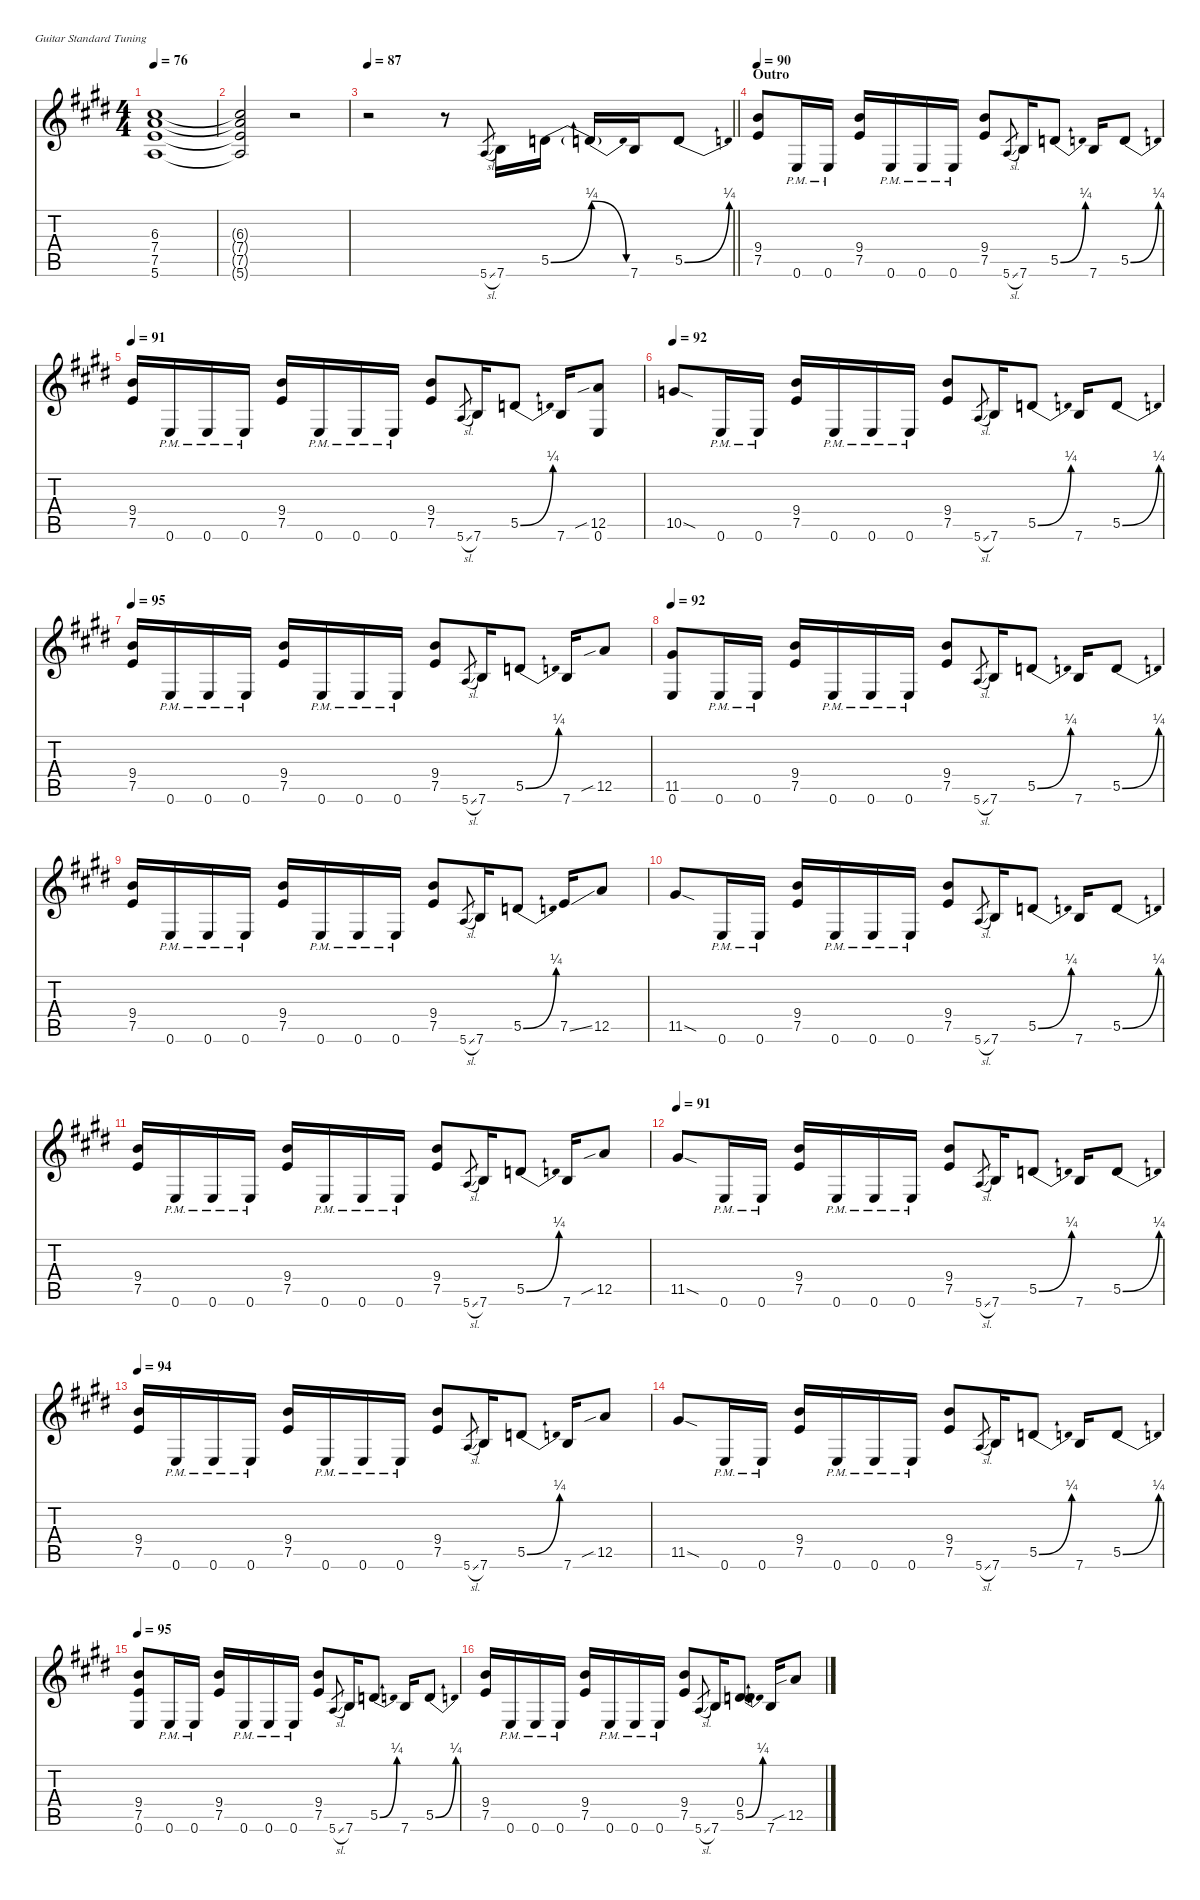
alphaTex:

\defaultSystemsLayout 4
\hideDynamics
\bracketExtendMode nobrackets
\singleTrackTrackNamePolicy hidden
\multiTrackTrackNamePolicy hidden
\firstSystemTrackNameMode fullname
\firstSystemTrackNameOrientation horizontal
\otherSystemsTrackNameOrientation horizontal
\track ("Guitar 1" "od.guit.") {defaultSystemsLayout 4 instrument overdrivenguitar}
\staff {score tabs}
\tuning (E4 B3 G3 D3 A2 E2)
\ts (4 4)
\tempo 76
\clef g2
\ks e
(6.3{t acc #} 7.4{t acc forcenatural} 7.5{t acc forcenatural} 5.6{t acc forcenatural}).1{dy f beam Up} |
(6.3{t acc #} 7.4{t acc forcenatural} 7.5{t acc forcenatural} 5.6{t acc forcenatural}).2{beam Up} r.2{beam Up} |
\tempo 87
\barLineRight lightlight
r.2{beam Down} r.8{beam Down} 5.6{sl acc forcenatural}.8{gr dy mf beam Up} 7.6{acc forcenatural}.16{dy f beam Up} 5.5{be (bend 0 0 60 1) acc forcenatural}.16{beam Up} 5.5{be (release 0 1 60 0) t acc forcenatural}.16{beam Up} 7.6{acc forcenatural}.16{beam Up} 5.5{be (bend 0 0 60 1) acc forcenatural}.8{beam Up} |
\section ("" "Outro")
\tempo 90
(9.4{acc forcenatural} 7.5{acc forcenatural}).8{beam Up} 0.6{pm acc forcenatural}.16{beam Up} 0.6{pm acc forcenatural}.16{beam Up} (9.4{acc forcenatural} 7.5{acc forcenatural}).16{beam Up} 0.6{pm acc forcenatural}.16{beam Up} 0.6{pm acc forcenatural}.16{beam Up} 0.6{pm acc forcenatural}.16{beam Up} (9.4{acc forcenatural} 7.5{acc forcenatural}).8{beam Up} 5.6{sl acc forcenatural}.8{gr dy mf beam Up} 7.6{acc forcenatural}.16{dy f beam Up} 5.5{be (bend 0 0 30 1) acc forcenatural}.8{beam Up} 7.6{acc forcenatural}.16{beam Up} 5.5{be (bend 0 0 30 1) acc forcenatural}.8{beam Up} |
\tempo 91
(9.4{acc forcenatural} 7.5{acc forcenatural}).16{beam Up} 0.6{pm acc forcenatural}.16{beam Up} 0.6{pm acc forcenatural}.16{beam Up} 0.6{pm acc forcenatural}.16{beam Up} (9.4{acc forcenatural} 7.5{acc forcenatural}).16{beam Up} 0.6{pm acc forcenatural}.16{beam Up} 0.6{pm acc forcenatural}.16{beam Up} 0.6{pm acc forcenatural}.16{beam Up} (9.4{acc forcenatural} 7.5{acc forcenatural}).8{beam Up} 5.6{sl acc forcenatural}.8{gr dy mf beam Up} 7.6{acc forcenatural}.16{dy f beam Up} 5.5{be (bend 0 0 30 1) acc forcenatural}.8{beam Up} 7.6{acc forcenatural}.16{beam Up} (12.5{sib acc forcenatural} 0.6{acc forcenatural}).8{beam Up} |
\tempo 92
10.5{sod acc forcenatural}.8{beam Up} 0.6{pm acc forcenatural}.16{beam Up} 0.6{pm acc forcenatural}.16{beam Up} (9.4{acc forcenatural} 7.5{acc forcenatural}).16{beam Up} 0.6{pm acc forcenatural}.16{beam Up} 0.6{pm acc forcenatural}.16{beam Up} 0.6{pm acc forcenatural}.16{beam Up} (9.4{acc forcenatural} 7.5{acc forcenatural}).8{beam Up} 5.6{sl acc forcenatural}.8{gr dy mf beam Up} 7.6{acc forcenatural}.16{dy f beam Up} 5.5{be (bend 0 0 30 1) acc forcenatural}.8{beam Up} 7.6{acc forcenatural}.16{beam Up} 5.5{be (bend 0 0 30 1) acc forcenatural}.8{beam Up} |
\tempo 95
(9.4{acc forcenatural} 7.5{acc forcenatural}).16{dy mf beam Up} 0.6{pm acc forcenatural}.16{dy f beam Up} 0.6{pm acc forcenatural}.16{beam Up} 0.6{pm acc forcenatural}.16{beam Up} (9.4{acc forcenatural} 7.5{acc forcenatural}).16{beam Up} 0.6{pm acc forcenatural}.16{beam Up} 0.6{pm acc forcenatural}.16{beam Up} 0.6{pm acc forcenatural}.16{beam Up} (9.4{acc forcenatural} 7.5{acc forcenatural}).8{beam Up} 5.6{sl acc forcenatural}.8{gr dy mf beam Up} 7.6{acc forcenatural}.16{dy f beam Up} 5.5{be (bend 0 0 30 1) acc forcenatural}.8{beam Up} 7.6{acc forcenatural}.16{beam Up} 12.5{sib acc forcenatural}.8{beam Up} |
\tempo 92
(11.5{acc #} 0.6{acc forcenatural}).8{beam Up} 0.6{pm acc forcenatural}.16{beam Up} 0.6{pm acc forcenatural}.16{beam Up} (9.4{acc forcenatural} 7.5{acc forcenatural}).16{beam Up} 0.6{pm acc forcenatural}.16{beam Up} 0.6{pm acc forcenatural}.16{beam Up} 0.6{pm acc forcenatural}.16{beam Up} (9.4{acc forcenatural} 7.5{acc forcenatural}).8{beam Up} 5.6{sl acc forcenatural}.8{gr dy mf beam Up} 7.6{acc forcenatural}.16{dy f beam Up} 5.5{be (bend 0 0 30 1) acc forcenatural}.8{beam Up} 7.6{acc forcenatural}.16{beam Up} 5.5{be (bend 0 0 30 1) acc forcenatural}.8{beam Up} |
(9.4{acc forcenatural} 7.5{acc forcenatural}).16{beam Up} 0.6{pm acc forcenatural}.16{beam Up} 0.6{pm acc forcenatural}.16{beam Up} 0.6{pm acc forcenatural}.16{beam Up} (9.4{acc forcenatural} 7.5{acc forcenatural}).16{beam Up} 0.6{pm acc forcenatural}.16{beam Up} 0.6{pm acc forcenatural}.16{beam Up} 0.6{pm acc forcenatural}.16{beam Up} (9.4{acc forcenatural} 7.5{acc forcenatural}).8{beam Up} 5.6{sl acc forcenatural}.8{gr dy mf beam Up} 7.6{acc forcenatural}.16{dy f beam Up} 5.5{be (bend 0 0 30 1) acc forcenatural}.8{beam Up} 7.5{ss acc forcenatural}.16{beam Up} 12.5{acc forcenatural}.8{beam Up} |
11.5{sod acc #}.8{beam Up} 0.6{pm acc forcenatural}.16{beam Up} 0.6{pm acc forcenatural}.16{beam Up} (9.4{acc forcenatural} 7.5{acc forcenatural}).16{beam Up} 0.6{pm acc forcenatural}.16{beam Up} 0.6{pm acc forcenatural}.16{beam Up} 0.6{pm acc forcenatural}.16{beam Up} (9.4{acc forcenatural} 7.5{acc forcenatural}).8{beam Up} 5.6{sl acc forcenatural}.8{gr dy mf beam Up} 7.6{acc forcenatural}.16{dy f beam Up} 5.5{be (bend 0 0 30 1) acc forcenatural}.8{beam Up} 7.6{acc forcenatural}.16{beam Up} 5.5{be (bend 0 0 30 1) acc forcenatural}.8{beam Up} |
(9.4{acc forcenatural} 7.5{acc forcenatural}).16{beam Up} 0.6{pm acc forcenatural}.16{beam Up} 0.6{pm acc forcenatural}.16{beam Up} 0.6{pm acc forcenatural}.16{beam Up} (9.4{acc forcenatural} 7.5{acc forcenatural}).16{beam Up} 0.6{pm acc forcenatural}.16{beam Up} 0.6{pm acc forcenatural}.16{beam Up} 0.6{pm acc forcenatural}.16{beam Up} (9.4{acc forcenatural} 7.5{acc forcenatural}).8{beam Up} 5.6{sl acc forcenatural}.8{gr dy mf beam Up} 7.6{acc forcenatural}.16{dy f beam Up} 5.5{be (bend 0 0 30 1) acc forcenatural}.8{beam Up} 7.6{acc forcenatural}.16{beam Up} 12.5{sib acc forcenatural}.8{beam Up} |
\tempo 91
11.5{sod acc #}.8{beam Up} 0.6{pm acc forcenatural}.16{beam Up} 0.6{pm acc forcenatural}.16{beam Up} (9.4{acc forcenatural} 7.5{acc forcenatural}).16{beam Up} 0.6{pm acc forcenatural}.16{beam Up} 0.6{pm acc forcenatural}.16{beam Up} 0.6{pm acc forcenatural}.16{beam Up} (9.4{acc forcenatural} 7.5{acc forcenatural}).8{beam Up} 5.6{sl acc forcenatural}.8{gr dy mf beam Up} 7.6{acc forcenatural}.16{dy f beam Up} 5.5{be (bend 0 0 30 1) acc forcenatural}.8{beam Up} 7.6{acc forcenatural}.16{beam Up} 5.5{be (bend 0 0 30 1) acc forcenatural}.8{beam Up} |
\tempo 94
(9.4{acc forcenatural} 7.5{acc forcenatural}).16{beam Up} 0.6{pm acc forcenatural}.16{beam Up} 0.6{pm acc forcenatural}.16{beam Up} 0.6{pm acc forcenatural}.16{beam Up} (9.4{acc forcenatural} 7.5{acc forcenatural}).16{beam Up} 0.6{pm acc forcenatural}.16{beam Up} 0.6{pm acc forcenatural}.16{beam Up} 0.6{pm acc forcenatural}.16{beam Up} (9.4{acc forcenatural} 7.5{acc forcenatural}).8{beam Up} 5.6{sl acc forcenatural}.8{gr dy mf beam Up} 7.6{acc forcenatural}.16{dy f beam Up} 5.5{be (bend 0 0 30 1) acc forcenatural}.8{beam Up} 7.6{acc forcenatural}.16{beam Up} 12.5{sib acc forcenatural}.8{beam Up} |
11.5{sod acc #}.8{beam Up} 0.6{pm acc forcenatural}.16{beam Up} 0.6{pm acc forcenatural}.16{beam Up} (9.4{acc forcenatural} 7.5{acc forcenatural}).16{beam Up} 0.6{pm acc forcenatural}.16{beam Up} 0.6{pm acc forcenatural}.16{beam Up} 0.6{pm acc forcenatural}.16{beam Up} (9.4{acc forcenatural} 7.5{acc forcenatural}).8{beam Up} 5.6{sl acc forcenatural}.8{gr dy mf beam Up} 7.6{acc forcenatural}.16{dy f beam Up} 5.5{be (bend 0 0 30 1) acc forcenatural}.8{beam Up} 7.6{acc forcenatural}.16{beam Up} 5.5{be (bend 0 0 30 1) acc forcenatural}.8{beam Up} |
\tempo 95
(9.4{acc forcenatural} 7.5{acc forcenatural} 0.6{acc forcenatural}).8{beam Up} 0.6{pm acc forcenatural}.16{beam Up} 0.6{pm acc forcenatural}.16{beam Up} (9.4{acc forcenatural} 7.5{acc forcenatural}).16{beam Up} 0.6{pm acc forcenatural}.16{beam Up} 0.6{pm acc forcenatural}.16{beam Up} 0.6{pm acc forcenatural}.16{beam Up} (9.4{acc forcenatural} 7.5{acc forcenatural}).8{beam Up} 5.6{sl acc forcenatural}.8{gr dy mf beam Up} 7.6{acc forcenatural}.16{dy f beam Up} 5.5{be (bend 0 0 30 1) acc forcenatural}.8{beam Up} 7.6{acc forcenatural}.16{beam Up} 5.5{be (bend 0 0 30 1) acc forcenatural}.8{beam Up} |
(9.4{acc forcenatural} 7.5{acc forcenatural}).16{beam Up} 0.6{pm acc forcenatural}.16{beam Up} 0.6{pm acc forcenatural}.16{beam Up} 0.6{pm acc forcenatural}.16{beam Up} (9.4{acc forcenatural} 7.5{acc forcenatural}).16{beam Up} 0.6{pm acc forcenatural}.16{beam Up} 0.6{pm acc forcenatural}.16{beam Up} 0.6{pm acc forcenatural}.16{beam Up} (9.4{acc forcenatural} 7.5{acc forcenatural}).8{beam Up} 5.6{sl acc forcenatural}.8{gr dy mf beam Up} 7.6{acc forcenatural}.16{dy f beam Up} (0.4{acc forcenatural} 5.5{be (bend 0 0 30 1) acc forcenatural}).8{dy p beam Up} 7.6{acc forcenatural}.16{dy f beam Up} 12.5{sib acc forcenatural}.8{beam Up}
